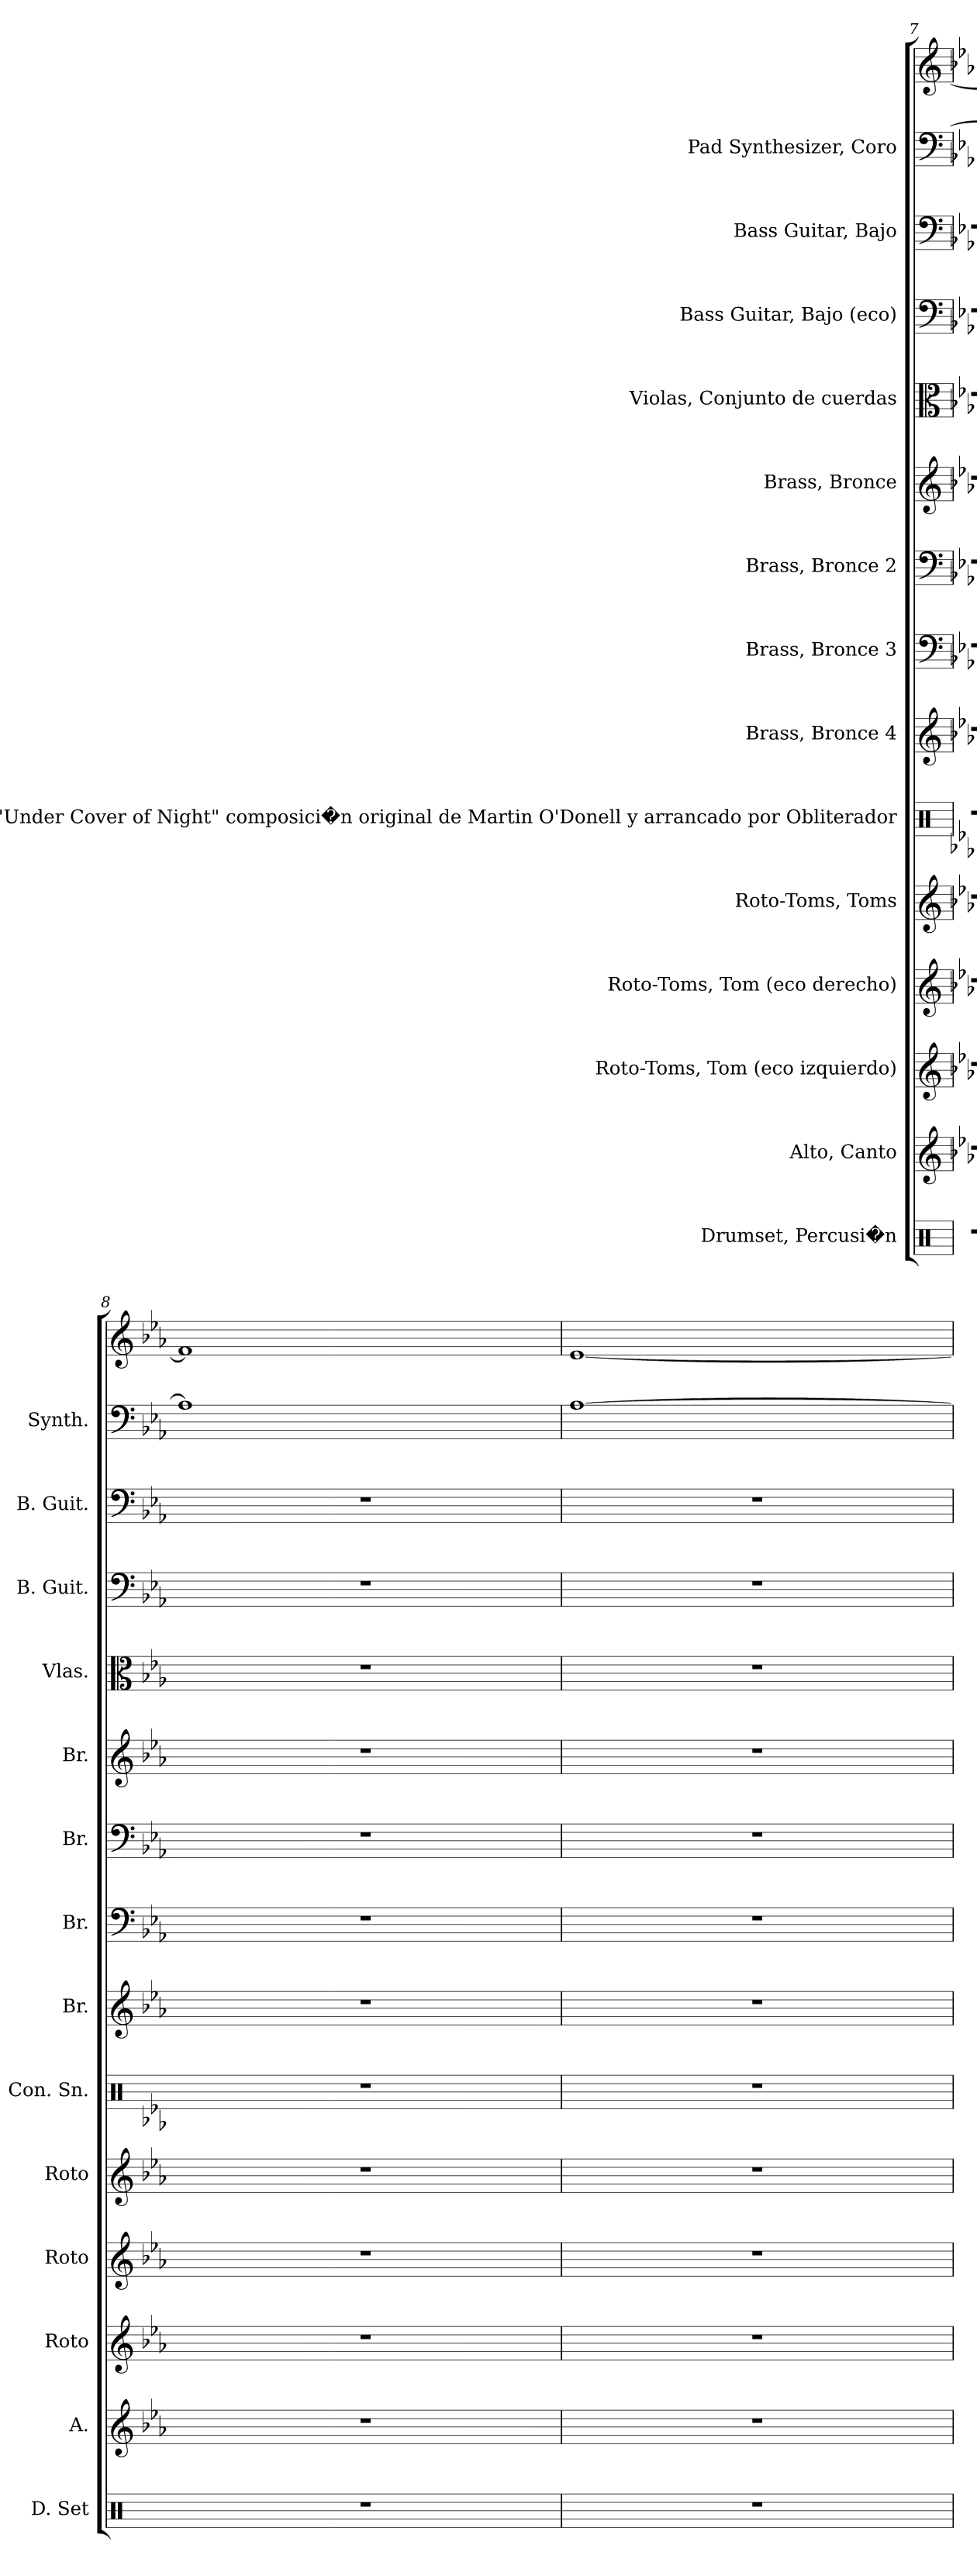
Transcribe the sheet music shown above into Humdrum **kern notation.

**kern	**kern	**kern	**kern	**kern	**kern	**kern	**kern	**kern	**kern	**kern	**kern	**kern	**kern	**kern
*part14	*part13	*part12	*part11	*part10	*part9	*part8	*part7	*part6	*part5	*part4	*part3	*part2	*part1	*part1
*staff15	*staff14	*staff13	*staff12	*staff11	*staff10	*staff9	*staff8	*staff7	*staff6	*staff5	*staff4	*staff3	*staff2	*staff1
*I"Drumset, Percusi�n	*I"Alto, Canto	*I"Roto-Toms, Tom (eco izquierdo)	*I"Roto-Toms, Tom (eco derecho)	*I"Roto-Toms, Toms	*I"Concert Snare Drum, &quot;Under Cover of Night&quot; composici�n original de Martin O'Donell y arrancado por Obliterador	*I"Brass, Bronce 4	*I"Brass, Bronce 3	*I"Brass, Bronce 2	*I"Brass, Bronce	*I"Violas, Conjunto de cuerdas	*I"Bass Guitar, Bajo (eco)	*I"Bass Guitar, Bajo	*I"Pad Synthesizer, Coro	*
*I'D. Set	*I'A.	*I'Roto	*I'Roto	*I'Roto	*I'Con. Sn.	*I'Br.	*I'Br.	*I'Br.	*I'Br.	*I'Vlas.	*I'B. Guit.	*I'B. Guit.	*I'Synth.	*
*clefX	*clefG2	*clefG2	*clefG2	*clefG2	*clefX	*clefG2	*clefF4	*clefF4	*clefG2	*clefC3	*clefF4	*clefF4	*clefF4	*clefG2
*	*	*	*	*	*	*	*	*	*	*	*ITrd7c12	*ITrd7c12	*	*
*k[]	*k[b-e-a-]	*k[b-e-a-]	*k[b-e-a-]	*k[b-e-a-]	*k[b-e-a-]	*k[b-e-a-]	*k[b-e-a-]	*k[b-e-a-]	*k[b-e-a-]	*k[b-e-a-]	*k[b-e-a-]	*k[b-e-a-]	*k[b-e-a-]	*k[b-e-a-]
*M4/4	*M4/4	*M4/4	*M4/4	*M4/4	*M4/4	*M4/4	*M4/4	*M4/4	*M4/4	*M4/4	*M4/4	*M4/4	*M4/4	*M4/4
=7	=7	=7	=7	=7	=7	=7	=7	=7	=7	=7	=7	=7	=7	=7
1r	1r	1r	1r	1r	1r	1r	1r	1r	1r	1r	1r	1r	[1An	[1f
=8	=8	=8	=8	=8	=8	=8	=8	=8	=8	=8	=8	=8	=8	=8
1r	1r	1r	1r	1r	1r	1r	1r	1r	1r	1r	1r	1r	1A]	1f]
=9	=9	=9	=9	=9	=9	=9	=9	=9	=9	=9	=9	=9	=9	=9
1r	1r	1r	1r	1r	1r	1r	1r	1r	1r	1r	1r	1r	[1A-	[1e-
=	=	=	=	=	=	=	=	=	=	=	=	=	=	=
*-	*-	*-	*-	*-	*-	*-	*-	*-	*-	*-	*-	*-	*-	*-
